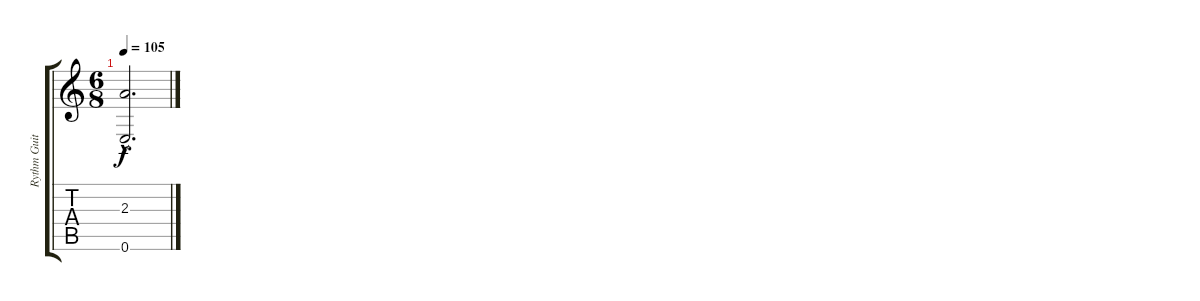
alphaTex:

\track ("Rythm Guitar" "Rythm Guit") {instrument acousticguitarnylon}
\staff {score tabs}
\tuning (E4 B3 G3 D3 A2 E2) {hide}
\ts (6 8)
\tempo 105
\clef g2
\ks c
(2.3{hac} 0.6{hac}).2{d dy f}
